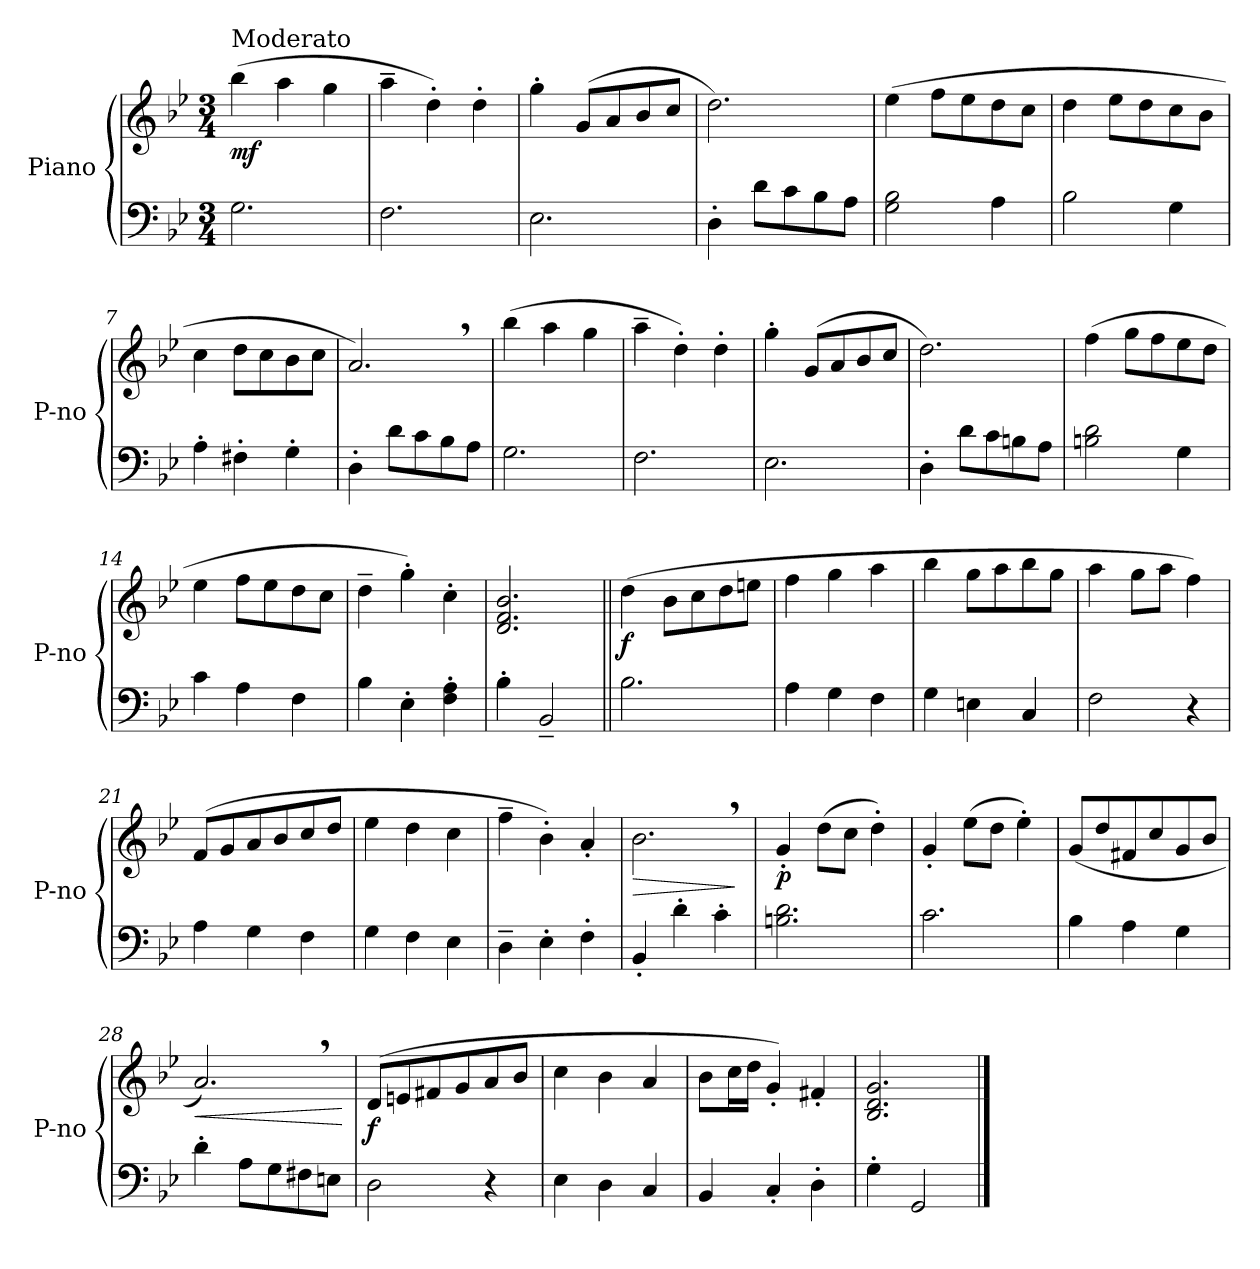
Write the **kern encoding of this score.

**kern	**kern	**dynam
*part1	*part1	*part1
*staff2	*staff1	*staff1/2
*I"Piano	*	*
*I'P-no	*	*
*clefF4	*clefG2	*
*k[b-e-]	*k[b-e-]	*
*M3/4	*M3/4	*
=1	=1	=1
!	!LO:TX:a:t=Moderato	!
!	!	!LO:DY:b
2.G\	(4bb-\	mf
.	4aa\	.
.	4gg\	.
=2	=2	=2
2.F\	4aa~\	.
.	4dd'\)	.
.	4dd'\	.
=3	=3	=3
2.E-\	4gg'\	.
.	(8g/L	.
.	8a/	.
.	8b-/	.
.	8cc/J	.
=4	=4	=4
4D'\	2.dd\)	.
8d\L	.	.
8c\	.	.
8B-\	.	.
8A\J	.	.
=5	=5	=5
2G\ 2B-\	(4ee-\	.
.	8ff\L	.
.	8ee-\	.
4A\	8dd\	.
.	8cc\J	.
=6	=6	=6
2B-\	4dd\	.
.	8ee-\L	.
.	8dd\	.
4G\	8cc\	.
.	8b-\J	.
!!LO:LB:g=z
=7	=7	=7
4A'\	4cc\	.
4F#X'\	8dd\L	.
.	8cc\	.
4G'\	8b-\	.
.	8cc\J	.
=8	=8	=8
4D'\	2.a,/)	.
8d\L	.	.
8c\	.	.
8B-\	.	.
8A\J	.	.
=9	=9	=9
2.G\	(4bb-\	.
.	4aa\	.
.	4gg\	.
=10	=10	=10
2.F\	4aa~\	.
.	4dd'\)	.
.	4dd'\	.
=11	=11	=11
2.E-\	4gg'\	.
.	(8g/L	.
.	8a/	.
.	8b-/	.
.	8cc/J	.
=12	=12	=12
4D'\	2.dd\)	.
8d\L	.	.
8c\	.	.
8Bn\	.	.
8A\J	.	.
=13	=13	=13
2Bn\ 2d\	(4ff\	.
.	8gg\L	.
.	8ff\	.
4G\	8ee-\	.
.	8dd\J	.
!!LO:LB:g=z
=14	=14	=14
4c\	4ee-\	.
4A\	8ff\L	.
.	8ee-\	.
4F\	8dd\	.
.	8cc\J	.
=15	=15	=15
4B-\	4dd~\	.
4E-'\	4gg'\)	.
4F\' 4A\'	4cc'\	.
=16	=16	=16
4B-'\	2.d/ 2.f/ 2.b-/	.
2BB-~/	.	.
=17||	=17||	=17||
!	!	!LO:DY:b
2.B-\	(4dd\	f
.	8b-\L	.
.	8cc\	.
.	8dd\	.
.	8een\J	.
=18	=18	=18
4A\	4ff\	.
4G\	4gg\	.
4F\	4aa\	.
=19	=19	=19
4G\	4bb-\	.
4En\	8gg\L	.
.	8aa\	.
4C/	8bb-\	.
.	8gg\J	.
=20	=20	=20
2F\	4aa\	.
.	8gg\L	.
.	8aa\J	.
4r	4ff\)	.
!!LO:LB:g=z
=21	=21	=21
4A\	(8f/L	.
.	8g/	.
4G\	8a/	.
.	8b-/	.
4F\	8cc/	.
.	8dd/J	.
=22	=22	=22
4G\	4ee-\	.
4F\	4dd\	.
4E-\	4cc\	.
=23	=23	=23
4D~\	4ff~\	.
4E-'\	4b-'\)	.
4F'\	4a'/	.
=24	=24	=24
!	!	!LO:HP:b
4BB-'/	2.b-,\	>
4d'\	.	.
4c'\	.	.
.	.	]
=25	=25	=25
!	!	!LO:DY:b
2.Bn\ 2.d\	4g'/	p
.	(8dd\L	.
.	8cc\J	.
.	4dd'\)	.
=26	=26	=26
2.c\	4g'/	.
.	(8ee-\L	.
.	8dd\J	.
.	4ee-'\)	.
!!LO:LB:g=z
=27	=27	=27
4B-\	(8g/L	.
.	8dd/	.
4A\	8f#X/	.
.	8cc/	.
4G\	8g/	.
.	8b-/J	.
=28	=28	=28
!	!	!LO:HP:b
4d'\	2.a,/)	<
8A\L	.	.
8G\	.	.
8F#X\	.	.
8En\J	.	.
.	.	[
=29	=29	=29
!	!	!LO:DY:b
2D\	(8d/L	f
.	8en/	.
.	8f#X/	.
.	8g/	.
4r	8a/	.
.	8b-/J	.
=30	=30	=30
4E-\	4cc\	.
4D\	4b-\	.
4C/	4a/	.
=31	=31	=31
4BB-/	8b-\L	.
.	16cc\L	.
.	16dd\JJ	.
4C'/	4g'/)	.
4D'\	4f#X'/	.
=32	=32	=32
4G'\	2.B-/ 2.d/ 2.g/	.
2GG/	.	.
==	==	==
*-	*-	*-
